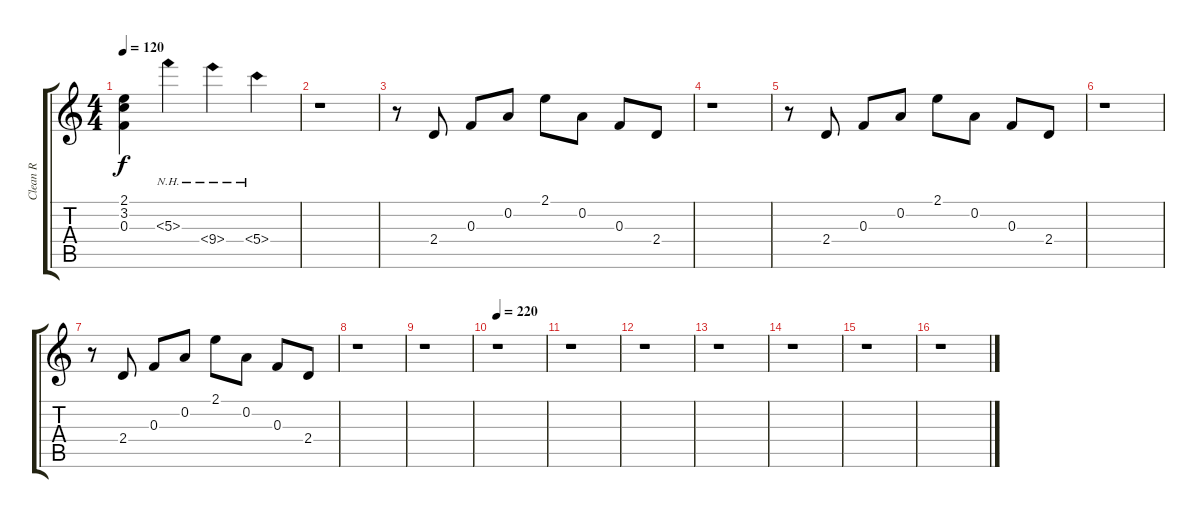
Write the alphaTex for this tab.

\track ("Clean R" "Clean R") {instrument acousticguitarsteel}
\staff {score tabs}
\tuning (D4 A3 F3 C3 G2 C2) {hide}
\ts (4 4)
\tempo 120
\clef g2
\ks c
(2.1 3.2 0.3).4{dy f} 5.3{nh}.4 9.4{nh}.4 5.4{nh}.4 |
r.1 |
r.8 2.4.8 0.3.8 0.2.8 2.1.8 0.2.8 0.3.8 2.4.8 |
r.1 |
r.8 2.4.8 0.3.8 0.2.8 2.1.8 0.2.8 0.3.8 2.4.8 |
r.1 |
r.8 2.4.8 0.3.8 0.2.8 2.1.8 0.2.8 0.3.8 2.4.8 |
r.1 |
r.1 |
\tempo 220
r.1 |
r.1 |
r.1 |
r.1 |
r.1 |
r.1 |
r.1
